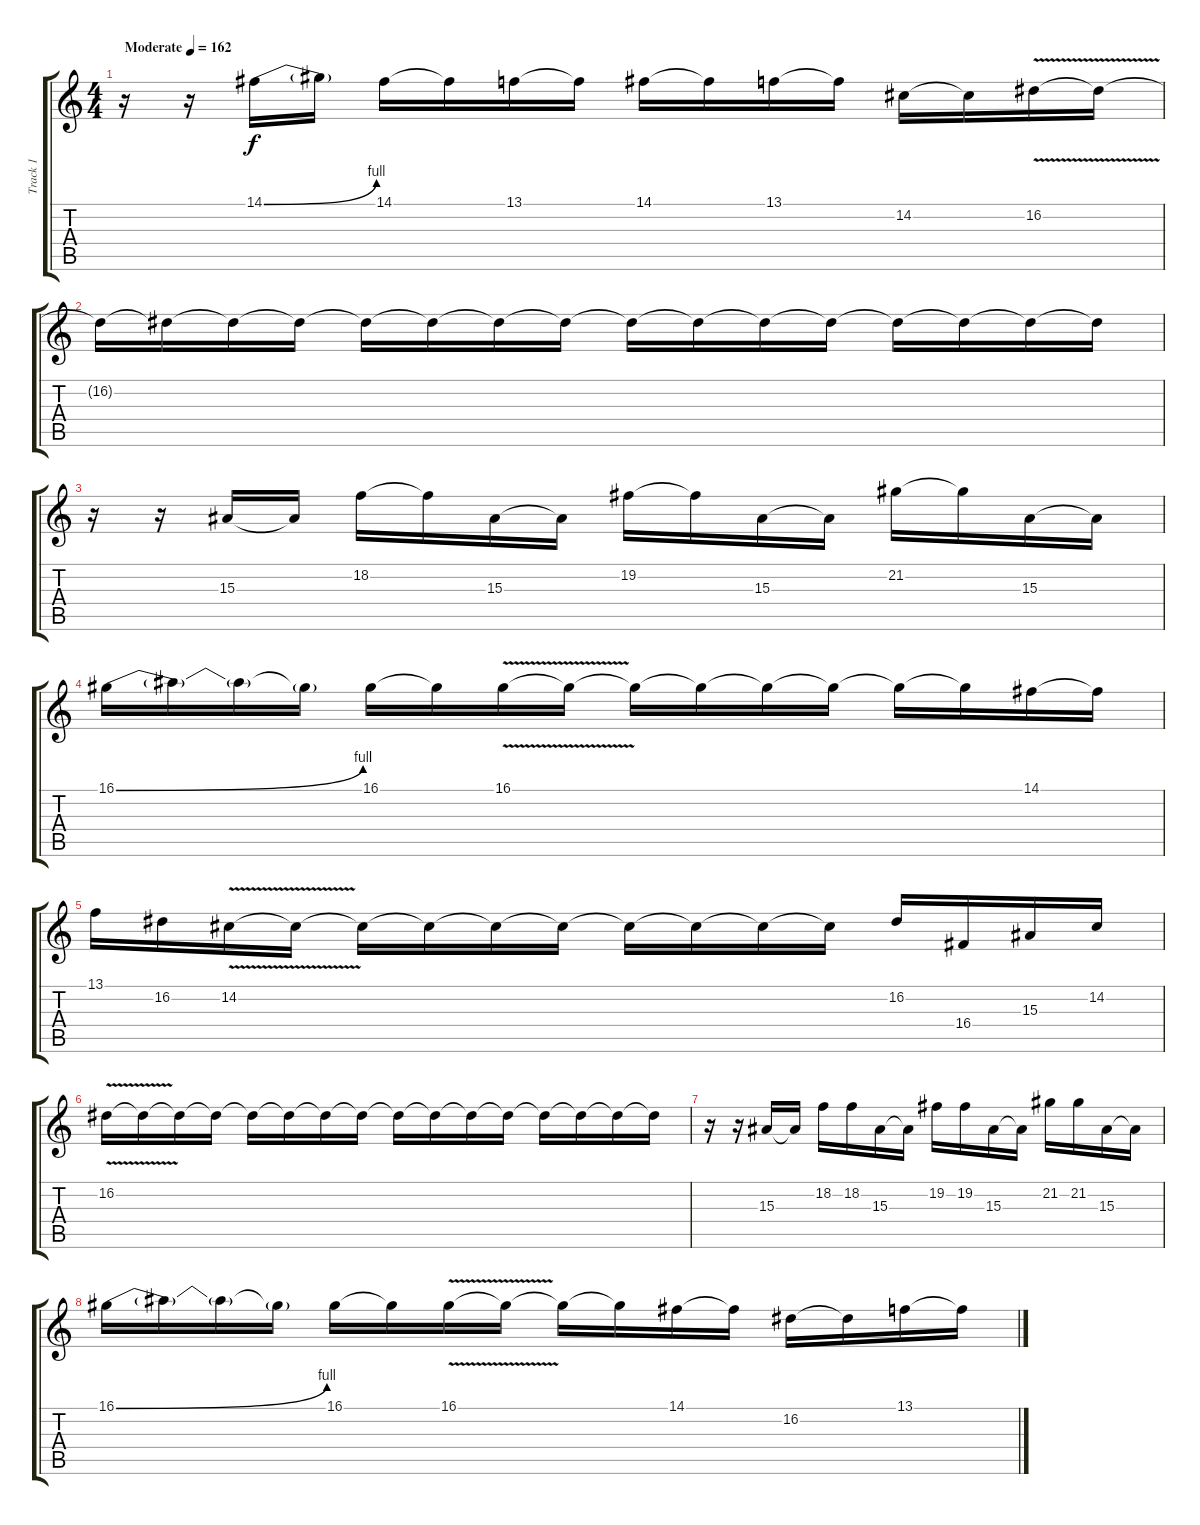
\track ("Track 1" "Track 1") {instrument lead5charang}
\staff {score tabs}
\tuning (E4 B3 G3 D3 A2 E2) {hide}
\ts (4 4)
\tempo (162 "Moderate")
\clef g2
\ks c
r.16{dy f instrument lead5charang} r.16 14.1{be (bend 0 0 60 4)}.16 14.1{t}.16 14.1.16 14.1{t}.16 13.1.16 13.1{t}.16 14.1.16 14.1{t}.16 13.1.16 13.1{t}.16 14.2.16 14.2{t}.16 16.2{v}.16 16.2{t}.16 |
16.2{t}.16 16.2{t}.16 16.2{t}.16 16.2{t}.16 16.2{t}.16 16.2{t}.16 16.2{t}.16 16.2{t}.16 16.2{t}.16 16.2{t}.16 16.2{t}.16 16.2{t}.16 16.2{t}.16 16.2{t}.16 16.2{t}.16 16.2{t}.16 |
r.16 r.16 15.3.16 15.3{t}.16 18.2.16 18.2{t}.16 15.3.16 15.3{t}.16 19.2.16 19.2{t}.16 15.3.16 15.3{t}.16 21.2.16 21.2{t}.16 15.3.16 15.3{t}.16 |
16.1{be (bend 0 0 60 4)}.16 16.1{t}.16 16.1{t}.16 16.1{t}.16 16.1.16 16.1{t}.16 16.1{v}.16 16.1{t}.16 16.1{t}.16 16.1{t}.16 16.1{t}.16 16.1{t}.16 16.1{t}.16 16.1{t}.16 14.1.16 14.1{t}.16 |
13.1.16 16.2.16 14.2{v}.16 14.2{t}.16 14.2{t}.16 14.2{t}.16 14.2{t}.16 14.2{t}.16 14.2{t}.16 14.2{t}.16 14.2{t}.16 14.2{t}.16 16.2.16 16.4.16 15.3.16 14.2.16 |
16.2{v}.16 16.2{t}.16 16.2{t}.16 16.2{t}.16 16.2{t}.16 16.2{t}.16 16.2{t}.16 16.2{t}.16 16.2{t}.16 16.2{t}.16 16.2{t}.16 16.2{t}.16 16.2{t}.16 16.2{t}.16 16.2{t}.16 16.2{t}.16 |
r.16 r.16 15.3.16 15.3{t}.16 18.2.16 18.2.16 15.3.16 15.3{t}.16 19.2.16 19.2.16 15.3.16 15.3{t}.16 21.2.16 21.2.16 15.3.16 15.3{t}.16 |
16.1{be (bend 0 0 60 4)}.16 16.1{t}.16 16.1{t}.16 16.1{t}.16 16.1.16 16.1{t}.16 16.1{v}.16 16.1{t}.16 16.1{t}.16 16.1{t}.16 14.1.16 14.1{t}.16 16.2.16 16.2{t}.16 13.1.16 13.1{t}.16
